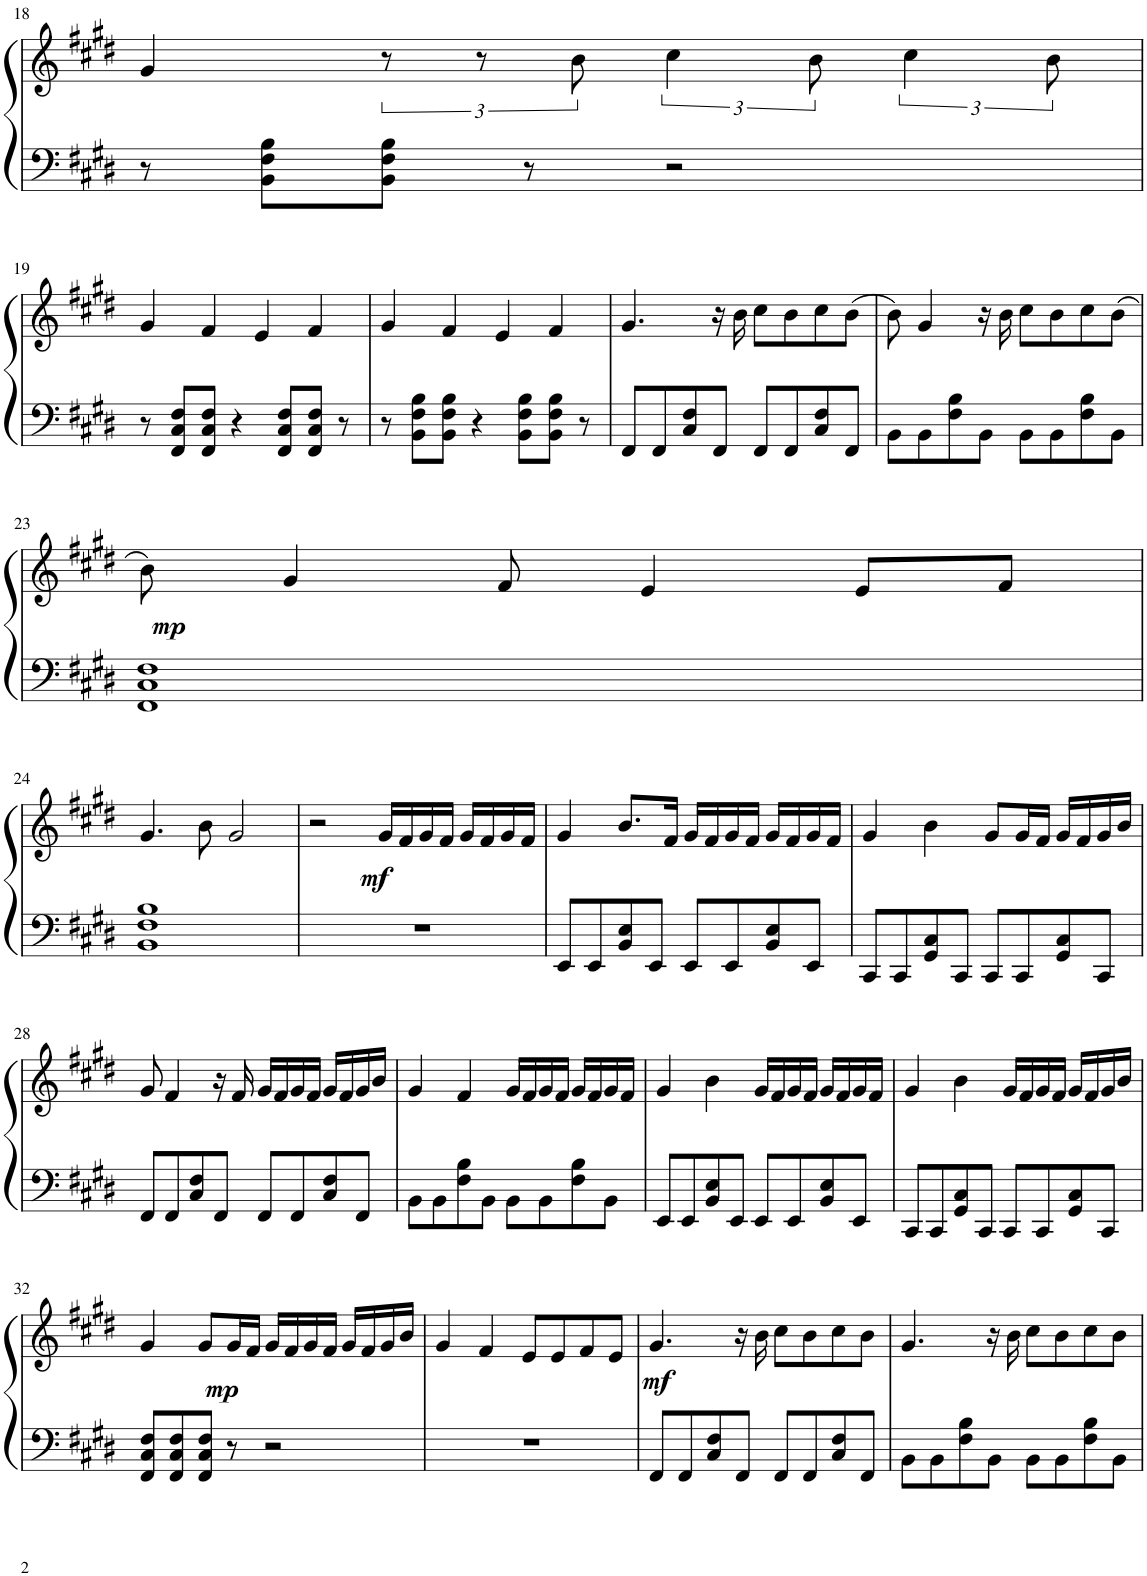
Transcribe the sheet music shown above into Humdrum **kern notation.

**kern	**kern	**dynam
*part1	*part1	*part1
*staff2	*staff1	*staff1/2
*I"Piano	*	*
*I'Pno.	*	*
!!LO:PB:g=z
*clefF4	*clefG2	*
*k[f#c#g#d#]	*k[f#c#g#d#]	*
*M4/4	*M4/4	*
=18	=18	=18
8r	4g#/	.
8BB\ 8F#\ 8B\L	.	.
8BB\ 8F#\ 8B\J	12r	.
.	12r	.
8r	.	.
.	12b\	.
2r	6cc#\	.
.	12b\	.
.	6cc#\	.
.	12b\	.
!!LO:LB:g=z
=19	=19	=19
8r	4g#/	.
8FF#/ 8C#/ 8F#/L	.	.
8FF#/ 8C#/ 8F#/J	4f#/	.
4r	.	.
.	4e/	.
8FF#/ 8C#/ 8F#/L	.	.
8FF#/ 8C#/ 8F#/J	4f#/	.
8r	.	.
=20	=20	=20
8r	4g#/	.
8BB\ 8F#\ 8B\L	.	.
8BB\ 8F#\ 8B\J	4f#/	.
4r	.	.
.	4e/	.
8BB\ 8F#\ 8B\L	.	.
8BB\ 8F#\ 8B\J	4f#/	.
8r	.	.
=21	=21	=21
8FF#/L	4.g#/	.
8FF#/	.	.
8C#/ 8F#/	.	.
8FF#/J	16r	.
.	16b\	.
8FF#/L	8cc#\L	.
8FF#/	8b\	.
8C#/ 8F#/	8cc#\	.
8FF#/J	(8b\J	.
=22	=22	=22
8BB\L	8b\)	.
8BB\	4g#/	.
8F#\ 8B\	.	.
8BB\J	16r	.
.	16b\	.
8BB\L	8cc#\L	.
8BB\	8b\	.
8F#\ 8B\	8cc#\	.
8BB\J	(8b\J	.
!!LO:LB:g=z
=23	=23	=23
!	!	!LO:DY:b
1FF# 1C# 1F#	8b\)	mp
.	4g#/	.
.	8f#/	.
.	4e/	.
.	8e/L	.
.	8f#/J	.
!!LO:LB:g=z
=24	=24	=24
1BB 1F# 1B	4.g#/	.
.	8b\	.
.	2g#/	.
=25	=25	=25
1r	2r	.
!	!	!LO:DY:b
.	16g#/LL	mf
.	16f#/	.
.	16g#/	.
.	16f#/JJ	.
.	16g#/LL	.
.	16f#/	.
.	16g#/	.
.	16f#/JJ	.
=26	=26	=26
8EE/L	4g#/	.
8EE/	.	.
8BB/ 8E/	8.b/L	.
8EE/J	.	.
.	16f#/Jk	.
8EE/L	16g#/LL	.
.	16f#/	.
8EE/	16g#/	.
.	16f#/JJ	.
8BB/ 8E/	16g#/LL	.
.	16f#/	.
8EE/J	16g#/	.
.	16f#/JJ	.
=27	=27	=27
8CC#/L	4g#/	.
8CC#/	.	.
8GG#/ 8C#/	4b\	.
8CC#/J	.	.
8CC#/L	8g#/L	.
8CC#/	16g#/L	.
.	16f#/JJ	.
8GG#/ 8C#/	16g#/LL	.
.	16f#/	.
8CC#/J	16g#/	.
.	16b/JJ	.
!!LO:LB:g=z
=28	=28	=28
8FF#/L	8g#/	.
8FF#/	4f#/	.
8C#/ 8F#/	.	.
8FF#/J	16r	.
.	16f#/	.
8FF#/L	16g#/LL	.
.	16f#/	.
8FF#/	16g#/	.
.	16f#/JJ	.
8C#/ 8F#/	16g#/LL	.
.	16f#/	.
8FF#/J	16g#/	.
.	16b/JJ	.
=29	=29	=29
8BB\L	4g#/	.
8BB\	.	.
8F#\ 8B\	4f#/	.
8BB\J	.	.
8BB\L	16g#/LL	.
.	16f#/	.
8BB\	16g#/	.
.	16f#/JJ	.
8F#\ 8B\	16g#/LL	.
.	16f#/	.
8BB\J	16g#/	.
.	16f#/JJ	.
=30	=30	=30
8EE/L	4g#/	.
8EE/	.	.
8BB/ 8E/	4b\	.
8EE/J	.	.
8EE/L	16g#/LL	.
.	16f#/	.
8EE/	16g#/	.
.	16f#/JJ	.
8BB/ 8E/	16g#/LL	.
.	16f#/	.
8EE/J	16g#/	.
.	16f#/JJ	.
=31	=31	=31
8CC#/L	4g#/	.
8CC#/	.	.
8GG#/ 8C#/	4b\	.
8CC#/J	.	.
8CC#/L	16g#/LL	.
.	16f#/	.
8CC#/	16g#/	.
.	16f#/JJ	.
8GG#/ 8C#/	16g#/LL	.
.	16f#/	.
8CC#/J	16g#/	.
.	16b/JJ	.
!!LO:LB:g=z
=32	=32	=32
8FF#/ 8C#/ 8F#/L	4g#/	.
8FF#/ 8C#/ 8F#/	.	.
!	!	!LO:DY:b
8FF#/ 8C#/ 8F#/J	8g#/L	mp
8r	16g#/L	.
.	16f#/JJ	.
2r	16g#/LL	.
.	16f#/	.
.	16g#/	.
.	16f#/JJ	.
.	16g#/LL	.
.	16f#/	.
.	16g#/	.
.	16b/JJ	.
=33	=33	=33
1r	4g#/	.
.	4f#/	.
.	8e/L	.
.	8e/	.
.	8f#/	.
.	8e/J	.
=34	=34	=34
!	!	!LO:DY:b
8FF#/L	4.g#/	mf
8FF#/	.	.
8C#/ 8F#/	.	.
8FF#/J	16r	.
.	16b\	.
8FF#/L	8cc#\L	.
8FF#/	8b\	.
8C#/ 8F#/	8cc#\	.
8FF#/J	8b\J	.
=35	=35	=35
8BB\L	4.g#/	.
8BB\	.	.
8F#\ 8B\	.	.
8BB\J	16r	.
.	16b\	.
8BB\L	8cc#\L	.
8BB\	8b\	.
8F#\ 8B\	8cc#\	.
8BB\J	8b\J	.
=	=	=
*-	*-	*-
